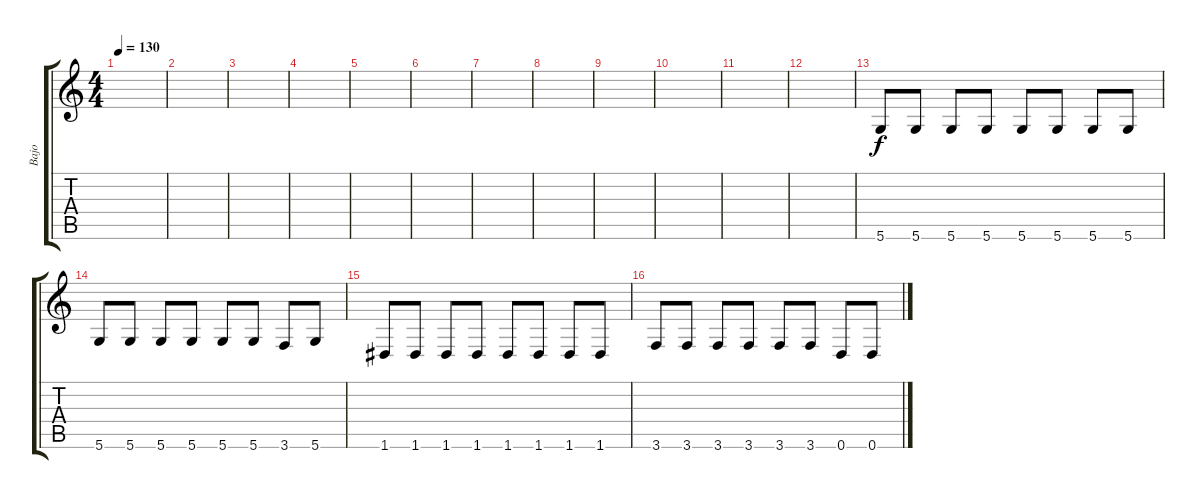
\track ("Bajo" "Bajo") {instrument electricbasspick}
\staff {score tabs}
\tuning (D4 A3 F3 C3 G2 D2) {hide}
\ts (4 4)
\tempo 130
\clef g2
\ks c
|
|
|
|
|
|
|
|
|
|
|
|
5.6.8 5.6.8 5.6.8 5.6.8 5.6.8 5.6.8 5.6.8 5.6.8 |
5.6.8 5.6.8 5.6.8 5.6.8 5.6.8 5.6.8 3.6.8 5.6.8 |
1.6.8 1.6.8 1.6.8 1.6.8 1.6.8 1.6.8 1.6.8 1.6.8 |
3.6.8 3.6.8 3.6.8 3.6.8 3.6.8 3.6.8 0.6.8 0.6.8
